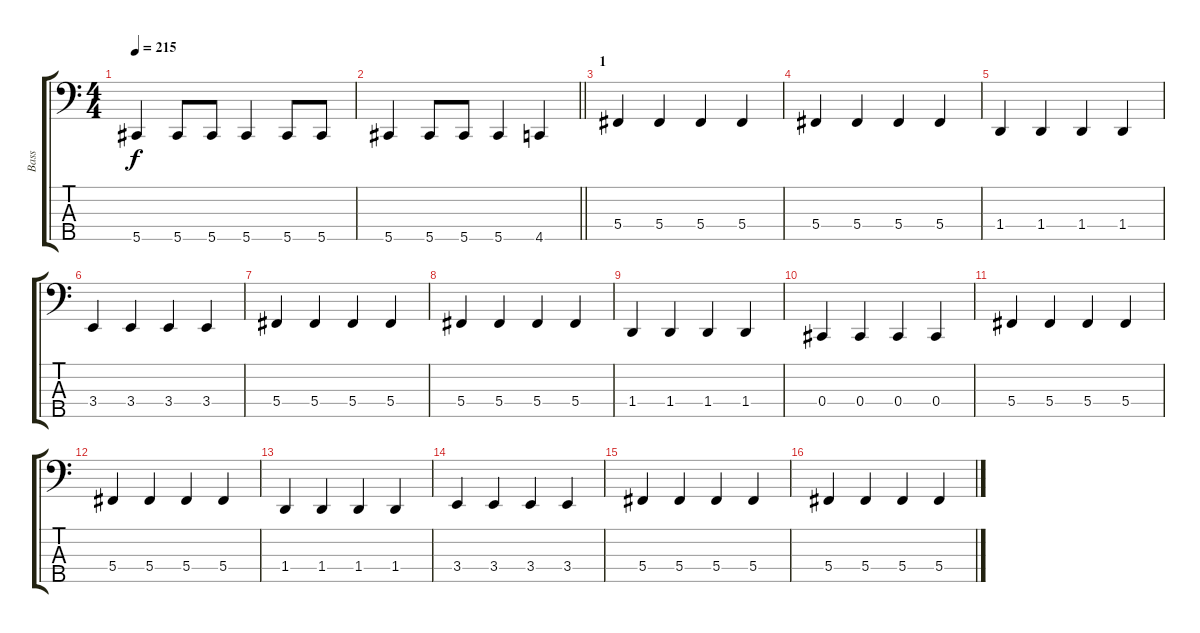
\track ("Bass" "Bass") {instrument electricbassfinger}
\staff {score tabs}
\tuning (E2 B1 Gb1 Db1 Ab0) {hide}
\ts (4 4)
\tempo 215
\clef f4
\ks c
5.5.4{dy f} 5.5.8 5.5.8 5.5.4 5.5.8 5.5.8 |
\barLineRight lightlight
5.5.4 5.5.8 5.5.8 5.5.4 4.5.4 |
\section ("" "1")
5.4.4 5.4.4 5.4.4 5.4.4 |
5.4.4 5.4.4 5.4.4 5.4.4 |
1.4.4 1.4.4 1.4.4 1.4.4 |
3.4.4 3.4.4 3.4.4 3.4.4 |
5.4.4 5.4.4 5.4.4 5.4.4 |
5.4.4 5.4.4 5.4.4 5.4.4 |
1.4.4 1.4.4 1.4.4 1.4.4 |
0.4.4 0.4.4 0.4.4 0.4.4 |
5.4.4 5.4.4 5.4.4 5.4.4 |
5.4.4 5.4.4 5.4.4 5.4.4 |
1.4.4 1.4.4 1.4.4 1.4.4 |
3.4.4 3.4.4 3.4.4 3.4.4 |
5.4.4 5.4.4 5.4.4 5.4.4 |
5.4.4 5.4.4 5.4.4 5.4.4
